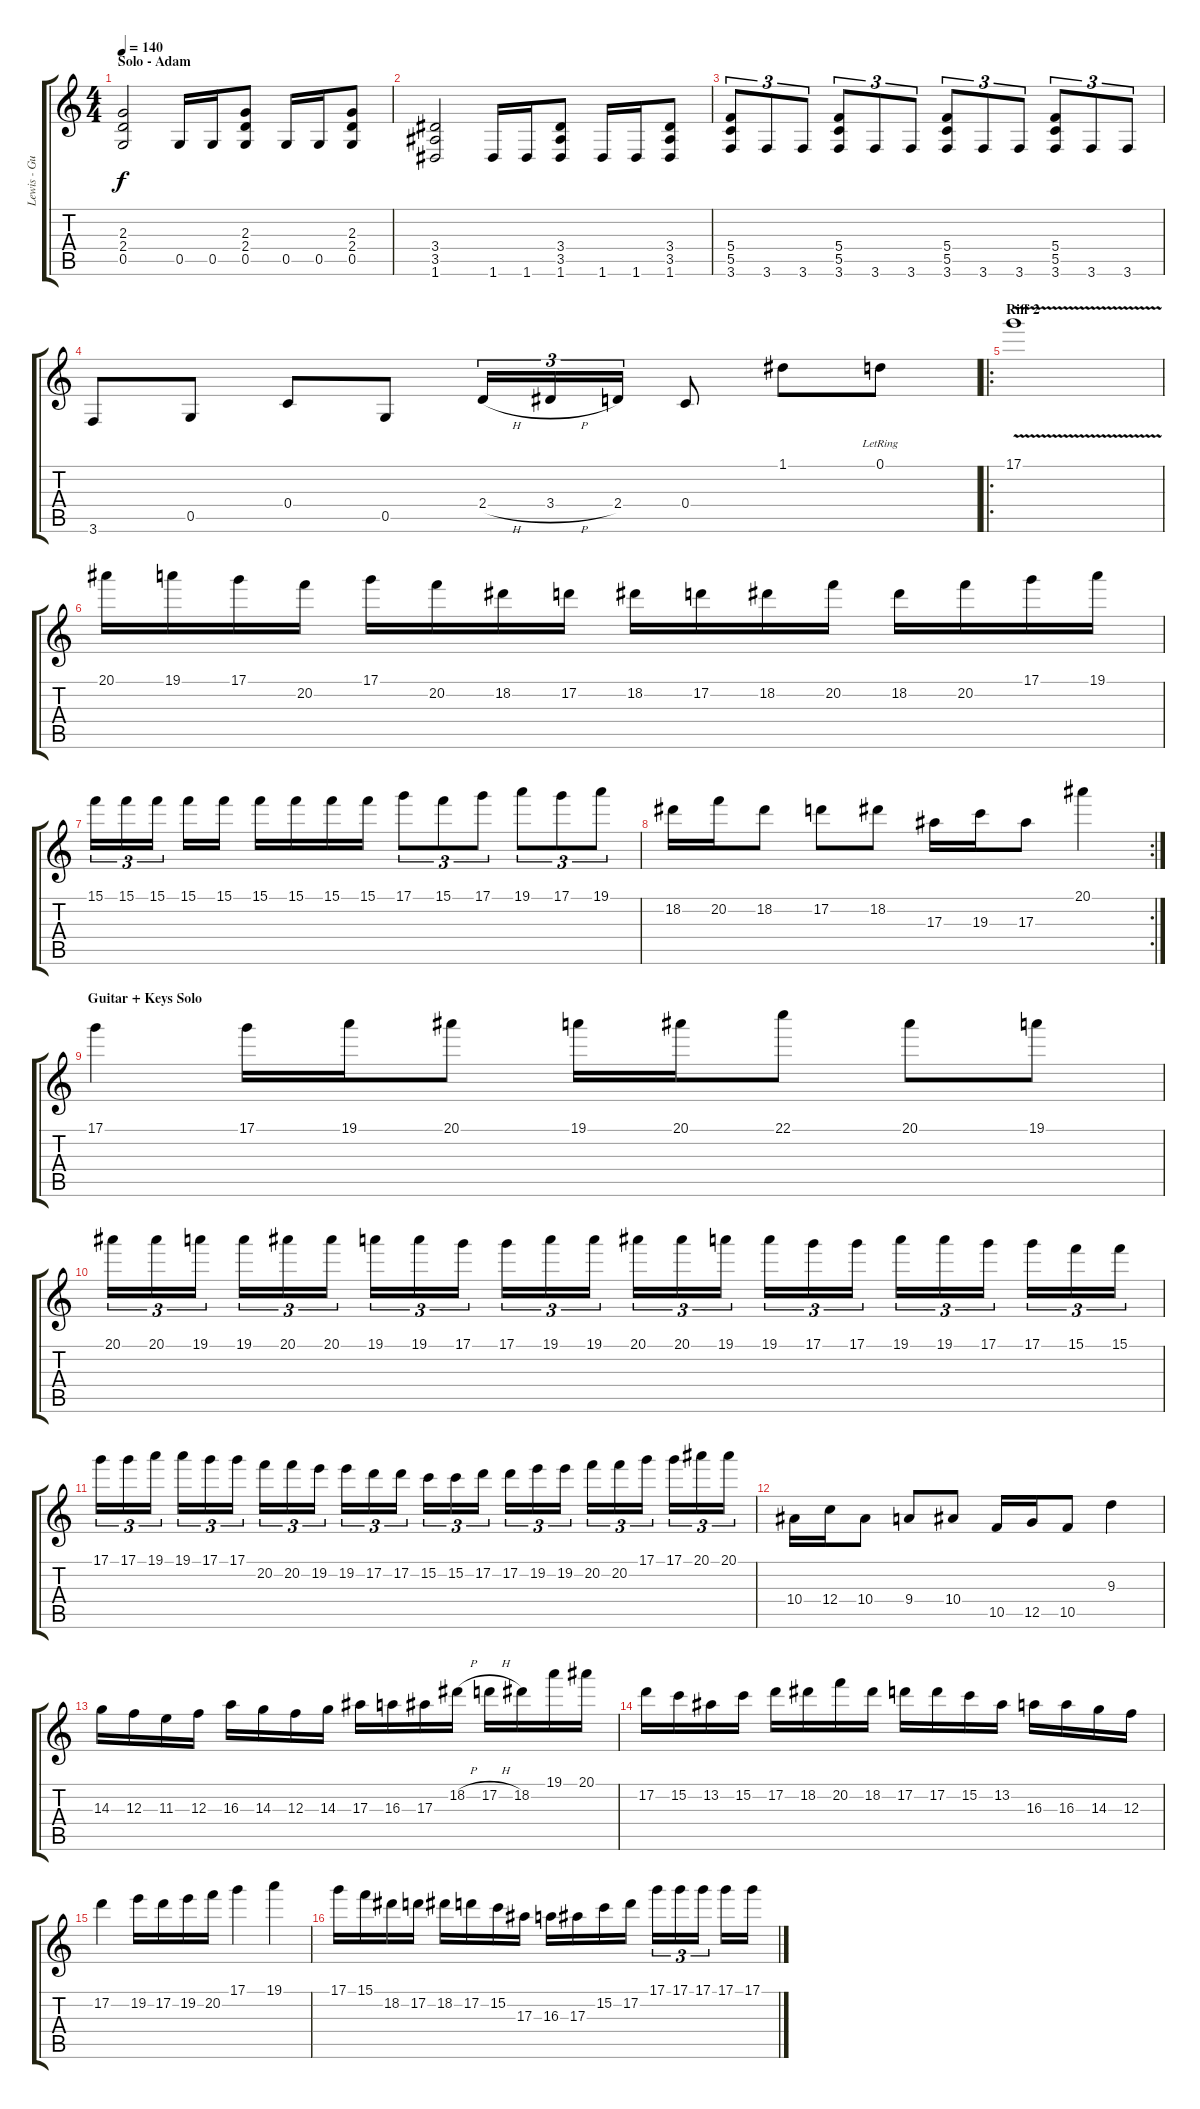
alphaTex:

\track ("Lewis - Guitar" "Lewis - Gu") {instrument distortionguitar}
\staff {score tabs}
\tuning (D4 A3 F3 C3 G2 D2) {hide}
\ts (4 4)
\section ("" "Solo - Adam")
\tempo 140
\clef g2
\ks c
(2.3 2.4 0.5).2{dy f instrument distortionguitar} 0.5.16 0.5.16 (2.3 2.4 0.5).8 0.5.16 0.5.16 (2.3 2.4 0.5).8 |
(3.4 3.5 1.6).2 1.6.16 1.6.16 (3.4 3.5 1.6).8 1.6.16 1.6.16 (3.4 3.5 1.6).8 |
(5.4 5.5 3.6).8{tu (3 2)} 3.6.8{tu (3 2)} 3.6.8{tu (3 2)} (5.4 5.5 3.6).8{tu (3 2)} 3.6.8{tu (3 2)} 3.6.8{tu (3 2)} (5.4 5.5 3.6).8{tu (3 2)} 3.6.8{tu (3 2)} 3.6.8{tu (3 2)} (5.4 5.5 3.6).8{tu (3 2)} 3.6.8{tu (3 2)} 3.6.8{tu (3 2)} |
3.6.8 0.5.8 0.4.8 0.5.8 2.4{h}.16{tu (3 2)} 3.4{h}.16{tu (3 2)} 2.4.16{tu (3 2)} 0.4.8 1.1.8 0.1{lr}.8 |
\ro
\section ("" "Riff 2")
17.1{v}.1 |
20.1.16 19.1.16 17.1.16 20.2.16 17.1.16 20.2.16 18.2.16 17.2.16 18.2.16 17.2.16 18.2.16 20.2.16 18.2.16 20.2.16 17.1.16 19.1.16 |
15.1.16{tu (3 2)} 15.1.16{tu (3 2)} 15.1.16{tu (3 2)} 15.1.16 15.1.16 15.1.16 15.1.16 15.1.16 15.1.16 17.1.8{tu (3 2)} 15.1.8{tu (3 2)} 17.1.8{tu (3 2)} 19.1.8{tu (3 2)} 17.1.8{tu (3 2)} 19.1.8{tu (3 2)} |
\rc 2
18.2.16 20.2.16 18.2.8 17.2.8 18.2.8 17.3.16 19.3.16 17.3.8 20.1.4 |
\section ("" "Guitar + Keys Solo")
17.1.4 17.1.16 19.1.16 20.1.8 19.1.16 20.1.16 22.1.8 20.1.8 19.1.8 |
20.1.16{tu (3 2)} 20.1.16{tu (3 2)} 19.1.16{tu (3 2)} 19.1.16{tu (3 2)} 20.1.16{tu (3 2)} 20.1.16{tu (3 2)} 19.1.16{tu (3 2)} 19.1.16{tu (3 2)} 17.1.16{tu (3 2)} 17.1.16{tu (3 2)} 19.1.16{tu (3 2)} 19.1.16{tu (3 2)} 20.1.16{tu (3 2)} 20.1.16{tu (3 2)} 19.1.16{tu (3 2)} 19.1.16{tu (3 2)} 17.1.16{tu (3 2)} 17.1.16{tu (3 2)} 19.1.16{tu (3 2)} 19.1.16{tu (3 2)} 17.1.16{tu (3 2)} 17.1.16{tu (3 2)} 15.1.16{tu (3 2)} 15.1.16{tu (3 2)} |
17.1.16{tu (3 2)} 17.1.16{tu (3 2)} 19.1.16{tu (3 2)} 19.1.16{tu (3 2)} 17.1.16{tu (3 2)} 17.1.16{tu (3 2)} 20.2.16{tu (3 2)} 20.2.16{tu (3 2)} 19.2.16{tu (3 2)} 19.2.16{tu (3 2)} 17.2.16{tu (3 2)} 17.2.16{tu (3 2)} 15.2.16{tu (3 2)} 15.2.16{tu (3 2)} 17.2.16{tu (3 2)} 17.2.16{tu (3 2)} 19.2.16{tu (3 2)} 19.2.16{tu (3 2)} 20.2.16{tu (3 2)} 20.2.16{tu (3 2)} 17.1.16{tu (3 2)} 17.1.16{tu (3 2)} 20.1.16{tu (3 2)} 20.1.16{tu (3 2)} |
10.4.16 12.4.16 10.4.8 9.4.8 10.4.8 10.5.16 12.5.16 10.5.8 9.3.4 |
14.3.16 12.3.16 11.3.16 12.3.16 16.3.16 14.3.16 12.3.16 14.3.16 17.3.16 16.3.16 17.3.16 18.2{h}.16 17.2{h}.16 18.2.16 19.1.16 20.1.16 |
17.2.16 15.2.16 13.2.16 15.2.16 17.2.16 18.2.16 20.2.16 18.2.16 17.2.16 17.2.16 15.2.16 13.2.16 16.3.16 16.3.16 14.3.16 12.3.16 |
17.2.4 19.2.16 17.2.16 19.2.16 20.2.16 17.1.4 19.1.4 |
17.1.16 15.1.16 18.2.16 17.2.16 18.2.16 17.2.16 15.2.16 17.3.16 16.3.16 17.3.16 15.2.16 17.2.16 17.1.16{tu (3 2)} 17.1.16{tu (3 2)} 17.1.16{tu (3 2)} 17.1.16 17.1.16
